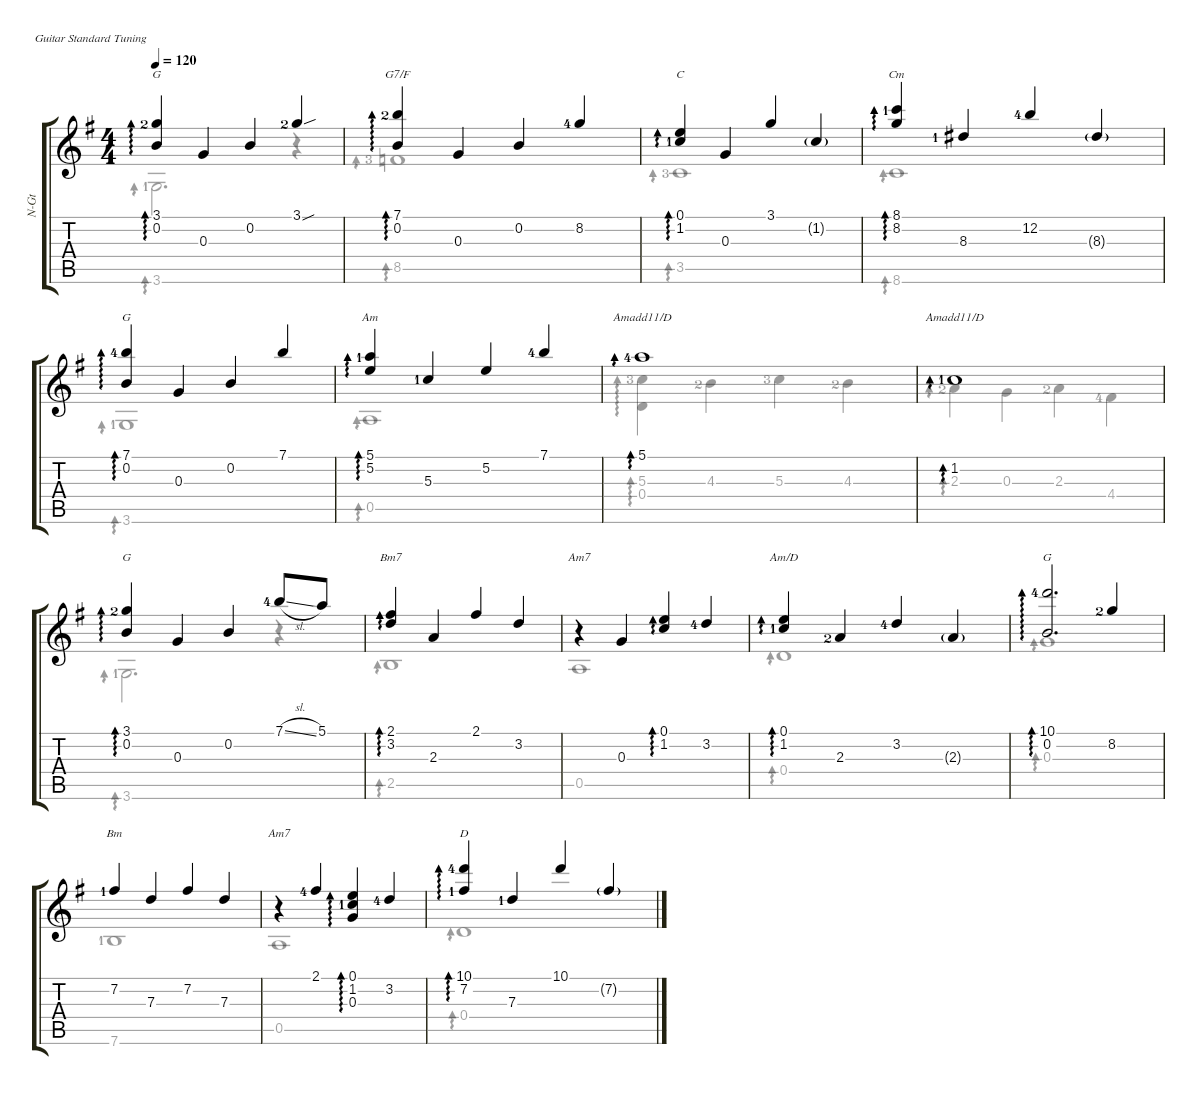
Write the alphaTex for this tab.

\defaultSystemsLayout 4
\hideDynamics
\bracketExtendMode groupsimilarinstruments
\otherSystemsTrackNameOrientation horizontal
\defaultBarNumberDisplay Hide
\track ("Nylon Guitar" "N-Gt") {instrument acousticguitarnylon}
\staff {score tabs}
\tuning (E4 B3 G3 D3 A2 E2)
\chord ("G" 10 9 9 x x x) {firstfret 10 showdiagram false}
\chord ("Bm" 7 7 7 x x 7) {firstfret 7 showdiagram false barre (7 7 7)}
\chord ("Bm7" 2 3 2 x 2 x) {showdiagram false barre (2 2)}
\chord ("Am7" 0 1 0 x 0 x) {showdiagram false}
\chord ("Am/D" 0 1 2 0 x x) {showdiagram false}
\chord ("D " 10 7 7 6 x x) {firstfret 7 showdiagram false barre 7}
\chord ("G " 3 0 0 x x 3) {showdiagram false}
\chord ("G7/F" 7 6 6 x 8 x) {firstfret 7 showdiagram false}
\chord ("C" 0 1 0 2 3 x) {showdiagram false}
\chord ("Cm" 8 8 8 x x 8) {firstfret 8 showdiagram false barre (8 8 8)}
\chord ("G  " 7 2 2 x x 3) {firstfret 3 showdiagram false}
\chord ("Am" 5 5 5 x 4 x) {firstfret 5 showdiagram false barre (5 5)}
\chord ("Amadd11/D" 5 x 5 0 x x) {showdiagram false}
\chord ("Amadd11/D" x 1 2 0 x x) {showdiagram false}
\voice
\ts (4 4)
\tempo 120
\clef g2
\ks g
(3.1{lf 3 acc forcenatural} 0.2{acc forcenatural}).4{ad 0 ch "G " dy mf beam Up} 0.3{acc forcenatural}.4{beam Up} 0.2{acc forcenatural}.4{beam Up} 3.1{sou lf 3 acc forcenatural}.4{beam Up} |
(7.1{lf 3 acc forcenatural} 0.2{acc forcenatural}).4{ad 0 ch "G7/F" beam Up} 0.3{acc forcenatural}.4{beam Up} 0.2{acc forcenatural}.4{beam Up} 8.2{lf 5 acc forcenatural}.4{beam Up} |
(0.1{acc forcenatural} 1.2{lf 2 acc forcenatural}).4{ad 0 ch "C" beam Up} 0.3{acc forcenatural}.4{beam Up} 3.1{acc forcenatural}.4{beam Up} 1.2{g acc forcenatural}.4{beam Up} |
(8.1{lf 2 acc forcenatural} 8.2{acc forcenatural}).4{ad 0 ch "Cm" beam Up} 8.3{lf 2 acc #}.4{beam Up} 12.2{lf 5 acc forcenatural}.4{beam Up} 8.3{g acc #}.4{beam Up} |
(7.1{lf 5 acc forcenatural} 0.2{acc forcenatural}).4{ad 0 ch "G  " beam Up} 0.3{acc forcenatural}.4{beam Up} 0.2{acc forcenatural}.4{beam Up} 7.1{acc forcenatural}.4{beam Up} |
(5.1{lf 2 acc forcenatural} 5.2{acc forcenatural}).4{ad 0 ch "Am" beam Up} 5.3{lf 2 acc forcenatural}.4{beam Up} 5.2{acc forcenatural}.4{beam Up} 7.1{lf 5 acc forcenatural}.4{beam Up} |
5.1{lf 5 acc forcenatural}.1{ad 0 ch "Amadd11/D" beam Up} |
1.2{lf 2 acc forcenatural}.1{ad 0 ch "Amadd11/D" beam Up} |
(3.1{lf 3 acc forcenatural} 0.2{acc forcenatural}).4{ad 0 ch "G " beam Up} 0.3{acc forcenatural}.4{beam Up} 0.2{acc forcenatural}.4{beam Up} 7.1{sl lf 5 acc forcenatural}.8{beam Up} 5.1{acc forcenatural}.8{beam Up} |
(2.1{acc #} 3.2{acc forcenatural}).4{ad 0 ch "Bm7" beam Up} 2.3{acc forcenatural}.4{beam Up} 2.1{acc #}.4{beam Up} 3.2{acc forcenatural}.4{beam Up} |
r.4{ch "Am7" beam Up} 0.3{acc forcenatural}.4{beam Up} (0.1{acc forcenatural} 1.2{acc forcenatural}).4{ad 0 beam Up} 3.2{lf 5 acc forcenatural}.4{beam Up} |
(0.1{acc forcenatural} 1.2{lf 2 acc forcenatural}).4{ad 0 ch "Am/D" beam Up} 2.3{lf 3 acc forcenatural}.4{beam Up} 3.2{lf 5 acc forcenatural}.4{beam Up} 2.3{g acc forcenatural}.4{beam Up} |
(0.2{acc forcenatural} 10.1{lf 5 acc forcenatural}).2{d ad 0 ch "G" beam Up} 8.2{lf 3 acc forcenatural}.4{beam Up} |
7.2{lf 2 acc #}.4{ch "Bm" beam Up} 7.3{acc forcenatural}.4{beam Up} 7.2{acc #}.4{beam Up} 7.3{acc forcenatural}.4{beam Up} |
r.4{ch "Am7" beam Up} 2.1{lf 5 acc #}.4{beam Up} (1.2{lf 2 acc forcenatural} 0.1{acc forcenatural} 0.3{acc forcenatural}).4{ad 0 beam Up} 3.2{lf 5 acc forcenatural}.4{beam Up} |
(10.1{lf 5 acc forcenatural} 7.2{lf 2 acc #}).4{ad 0 ch "D " beam Up} 7.3{lf 2 acc forcenatural}.4{beam Up} 10.1{acc forcenatural}.4{beam Up} 7.2{g acc #}.4{beam Up}
\voice
\clef g2
\ottava regular
\simile none
\ks g
3.6{lf 2 acc forcenatural}.2{d ad 0 dy mf beam Down} r.4{beam Down} |
8.5{lf 4 acc forcenatural}.1{ad 0 beam Down} |
3.5{lf 4 acc forcenatural}.1{ad 0 beam Down} |
8.6{acc forcenatural}.1{ad 0 beam Down} |
3.6{lf 2 acc forcenatural}.1{ad 0 beam Down} |
0.5{acc forcenatural}.1{ad 0 beam Down} |
(0.4{acc forcenatural} 5.3{lf 4 acc forcenatural}).4{ad 0 beam Down} 4.3{lf 3 acc forcenatural}.4{beam Down} 5.3{lf 4 acc forcenatural}.4{beam Down} 4.3{lf 3 acc forcenatural}.4{beam Down} |
2.3{lf 3 acc forcenatural}.4{ad 0 beam Down} 0.3{acc forcenatural}.4{beam Down} 2.3{lf 3 acc forcenatural}.4{beam Down} 4.4{lf 5 acc #}.4{beam Down} |
3.6{lf 2 acc forcenatural}.2{d ad 0 beam Down} r.4{beam Down} |
2.5{acc forcenatural}.1{ad 0 beam Down} |
0.5{acc forcenatural}.1{beam Down} |
0.4{acc forcenatural}.1{ad 0 beam Down} |
0.3{acc forcenatural}.1{ad 0 beam Down} |
7.6{lf 2 acc forcenatural}.1{beam Down} |
0.5{acc forcenatural}.1{beam Down} |
0.4{acc forcenatural}.1{ad 0 beam Down}
